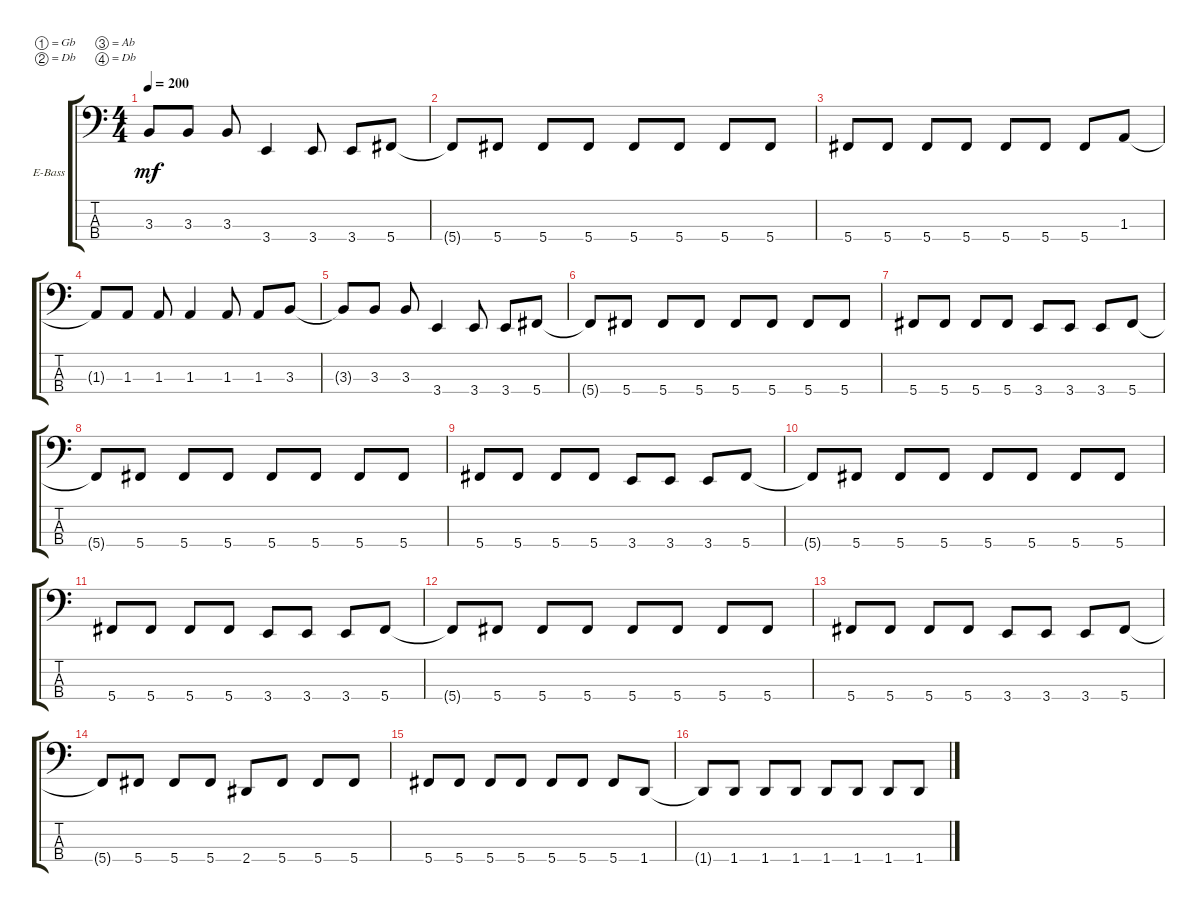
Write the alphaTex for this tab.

\bracketExtendMode groupsimilarinstruments
\firstSystemTrackNameOrientation horizontal
\otherSystemsTrackNameOrientation horizontal
\track ("Bass" "E-Bass") {instrument electricbassfinger}
\staff {score tabs}
\tuning (Gb2 Db2 Ab1 Db1)
\ts (4 4)
\tempo 200
\clef f4
\ks c
3.3{t}.8{dy mf} 3.3.8 3.3.8 3.4.4 3.4.8 3.4.8 5.4.8 |
5.4{t}.8 5.4.8 5.4.8 5.4.8 5.4.8 5.4.8 5.4.8 5.4.8 |
5.4.8 5.4.8 5.4.8 5.4.8 5.4.8 5.4.8 5.4.8 1.3.8 |
1.3{t}.8 1.3.8 1.3.8 1.3.4 1.3.8 1.3.8 3.3.8 |
3.3{t}.8 3.3.8 3.3.8 3.4.4 3.4.8 3.4.8 5.4.8 |
5.4{t}.8 5.4.8 5.4.8 5.4.8 5.4.8 5.4.8 5.4.8 5.4.8 |
5.4.8 5.4.8 5.4.8 5.4.8 3.4.8 3.4.8 3.4.8 5.4.8 |
5.4{t}.8 5.4.8 5.4.8 5.4.8 5.4.8 5.4.8 5.4.8 5.4.8 |
5.4.8 5.4.8 5.4.8 5.4.8 3.4.8 3.4.8 3.4.8 5.4.8 |
5.4{t}.8 5.4.8 5.4.8 5.4.8 5.4.8 5.4.8 5.4.8 5.4.8 |
5.4.8 5.4.8 5.4.8 5.4.8 3.4.8 3.4.8 3.4.8 5.4.8 |
5.4{t}.8 5.4.8 5.4.8 5.4.8 5.4.8 5.4.8 5.4.8 5.4.8 |
5.4.8 5.4.8 5.4.8 5.4.8 3.4.8 3.4.8 3.4.8 5.4.8 |
5.4{t}.8 5.4.8 5.4.8 5.4.8 2.4.8 5.4.8 5.4.8 5.4.8 |
5.4.8 5.4.8 5.4.8 5.4.8 5.4.8 5.4.8 5.4.8 1.4.8 |
1.4{t}.8 1.4.8 1.4.8 1.4.8 1.4.8 1.4.8 1.4.8 1.4.8
